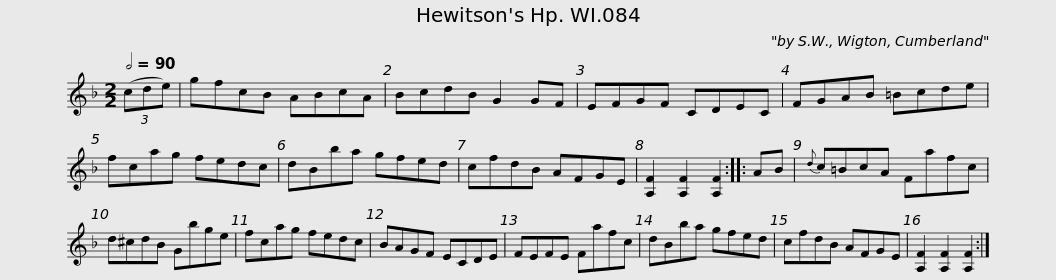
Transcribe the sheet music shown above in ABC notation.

X:1
L:1/8
Q:1/2=90
M:2/2
I:linebreak $
K:F
V:1 treble
V:1
 (3(cde) | gfcB ABcA | BcdB G2 GF | EFGF CDEC | FGAB =Bcde |$ %5
 fcag fedc | dBba gfed | cfdB AFGE | [A,F]2 [A,F]2 [A,F]2 ::$ AB | %10
{d} c=BcA Fafc | d^cdB Gbge | fcag fedc | BAGF ECDE |$ FEFE Fafc | %15
 dBba gfed | cfdB AFGE | [A,F]2 [A,F]2 [A,F]2 :| %18
